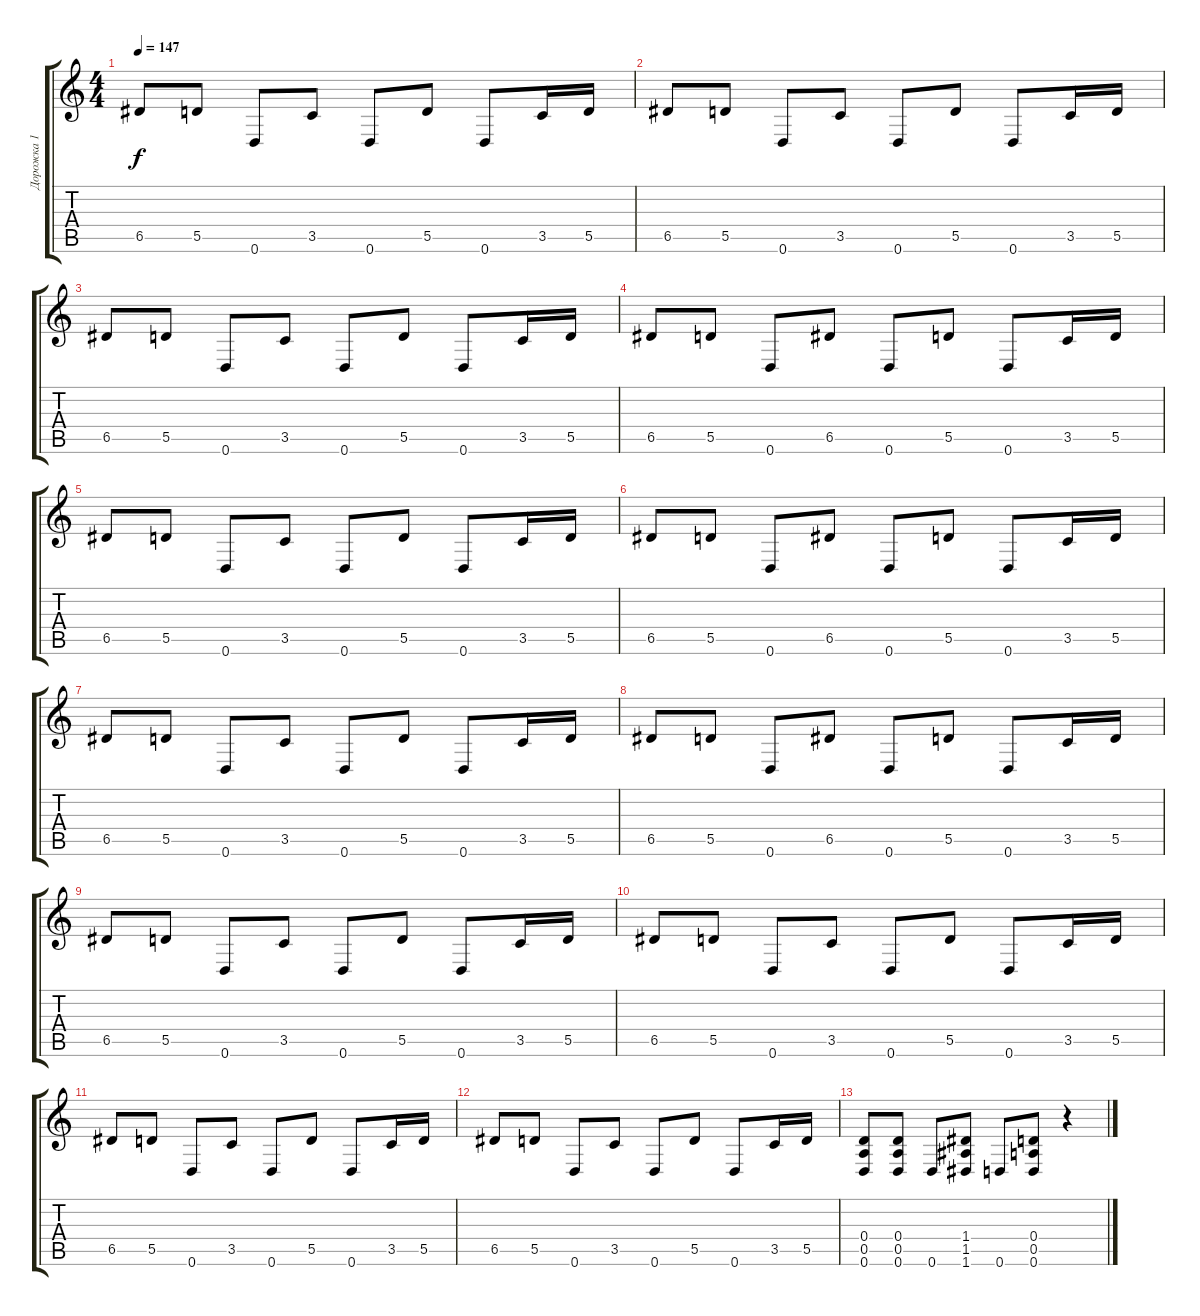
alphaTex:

\track ("Дорожка 1" "Дорожка 1") {instrument distortionguitar}
\staff {score tabs}
\tuning (E4 B3 G3 D3 A2 D2) {hide}
\ts (4 4)
\tempo 147
\clef g2
\ks c
6.5.8{dy f} 5.5.8 0.6.8 3.5.8 0.6.8 5.5.8 0.6.8 3.5.16 5.5.16 |
6.5.8 5.5.8 0.6.8 3.5.8 0.6.8 5.5.8 0.6.8 3.5.16 5.5.16 |
6.5.8 5.5.8 0.6.8 3.5.8 0.6.8 5.5.8 0.6.8 3.5.16 5.5.16 |
6.5.8 5.5.8 0.6.8 6.5.8 0.6.8 5.5.8 0.6.8 3.5.16 5.5.16 |
6.5.8 5.5.8 0.6.8 3.5.8 0.6.8 5.5.8 0.6.8 3.5.16 5.5.16 |
6.5.8 5.5.8 0.6.8 6.5.8 0.6.8 5.5.8 0.6.8 3.5.16 5.5.16 |
6.5.8 5.5.8 0.6.8 3.5.8 0.6.8 5.5.8 0.6.8 3.5.16 5.5.16 |
6.5.8 5.5.8 0.6.8 6.5.8 0.6.8 5.5.8 0.6.8 3.5.16 5.5.16 |
6.5.8 5.5.8 0.6.8 3.5.8 0.6.8 5.5.8 0.6.8 3.5.16 5.5.16 |
6.5.8 5.5.8 0.6.8 3.5.8 0.6.8 5.5.8 0.6.8 3.5.16 5.5.16 |
6.5.8 5.5.8 0.6.8 3.5.8 0.6.8 5.5.8 0.6.8 3.5.16 5.5.16 |
6.5.8 5.5.8 0.6.8 3.5.8 0.6.8 5.5.8 0.6.8 3.5.16 5.5.16 |
(0.4 0.5 0.6).8 (0.4 0.5 0.6).8 0.6.8 (1.4 1.5 1.6).8 0.6.8 (0.4 0.5 0.6).8 r.4
